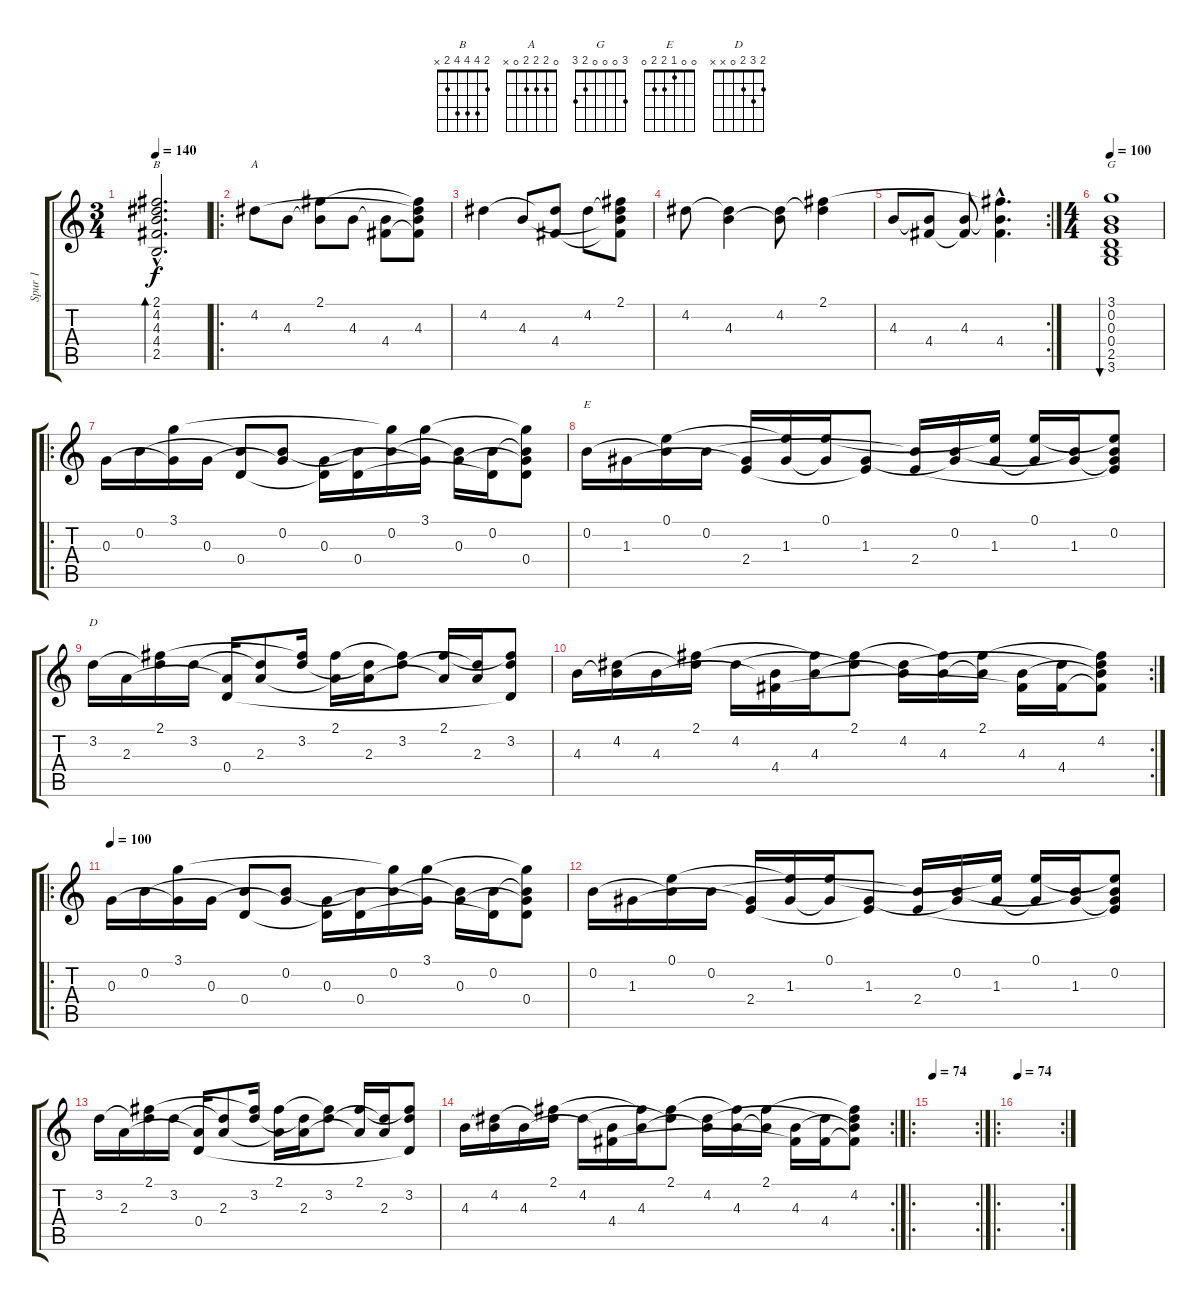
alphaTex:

\track ("Spur 1" "Spur 1") {instrument acousticguitarnylon}
\staff {score tabs}
\tuning (E4 B3 G3 D3 A2 E2) {hide}
\chord ("B" 2 4 4 4 2 x)
\chord ("A" 0 2 2 2 0 x)
\chord ("G" 3 0 0 0 2 3)
\chord ("E" 0 0 1 2 2 0)
\chord ("D" 2 3 2 0 x x)
\ts (3 4)
\tempo 140
\clef g2
\ks c
(2.1{hac} 4.2{hac} 4.3{hac} 4.4{hac} 2.5{hac}).2{d bd 240 ch "B" dy f} |
\ro
4.2.8{ch "A"} 4.3.8 (2.1 4.3{t}).8 4.3.8 (4.3{t} 4.4).8 (2.1{t} 4.2{t} 4.3 4.4{t}).8 |
4.2.4 4.3.8 (4.2{t} 4.4).8 4.2.8 (2.1 4.2{t} 4.3{t} 4.4{t}).8 |
4.2.8 (4.2{t} 4.3).4 (4.2 4.3{t}).8 (2.1 4.2{t}).4 |
\rc 2
4.3.8 (4.3{t} 4.4).8 (4.3 4.4{t}).8 (2.1{hac t} 4.3{hac t} 4.4{hac}).4{d} |
\ts (4 4)
\tempo 100
(3.1 0.2 0.3 0.4 2.5 3.6).1{bu 480 ch "G" instrument acousticguitarsteel} |
\ro
0.3.16 0.2.16 (3.1 0.3{t}).16 0.3.16 (0.2{t} 0.4).8 (0.2 0.3{t}).8 (0.3 0.4{t}).16 (0.2{t} 0.4).16 (3.1{t} 0.2).16 (3.1 0.3{t}).16 (0.2{t} 0.3).16 (0.2 0.4{t}).16 (3.1{t} 0.2{t} 0.3{t} 0.4).8 |
0.2.16{ch "E"} 1.3.16 (0.1 0.2{t}).16 0.2.16 (1.3{t} 2.4).16 (0.1{t} 1.3).16 (0.1 1.3{t}).16 (1.3 2.4{t}).8 (0.2{t} 2.4).16 (0.2 1.3{t}).16 (0.1{t} 1.3).16 (0.1 1.3{t}).16 (0.2{t} 1.3).16 (0.1{t} 0.2 1.3{t} 2.4{t}).8 |
3.2.16{ch "D"} 2.3.16 (2.1 3.2{t}).16 3.2.16 (2.3{t} 0.4).16 (3.2{t} 2.3).8 (2.1{t} 3.2).16 (2.1 2.3{t}).16 (3.2{t} 2.3).16 (2.1{t} 3.2).8 (2.1 2.3{t}).16 (3.2{t} 2.3).16 (2.1{t} 3.2 0.4{t}).8 |
\rc 2
4.3.16 (4.2 4.3{t}).16 4.3.16 (2.1 4.2{t}).16 4.2.16 (4.3{t} 4.4).16 (2.1{t} 4.3).16 (2.1 4.2{t}).8 (4.2 4.3{t}).16 (2.1{t} 4.3).16 (2.1 4.3{t}).16 (4.3 4.4{t}).16 (4.2{t} 4.4).16 (2.1{t} 4.2 4.3{t} 4.4{t}).8 |
\ro
\tempo 100
0.3.16{instrument acousticguitarsteel} 0.2.16 (3.1 0.3{t}).16 0.3.16 (0.2{t} 0.4).8 (0.2 0.3{t}).8 (0.3 0.4{t}).16 (0.2{t} 0.4).16 (3.1{t} 0.2).16 (3.1 0.3{t}).16 (0.2{t} 0.3).16 (0.2 0.4{t}).16 (3.1{t} 0.2{t} 0.3{t} 0.4).8 |
0.2.16 1.3.16 (0.1 0.2{t}).16 0.2.16 (1.3{t} 2.4).16 (0.1{t} 1.3).16 (0.1 1.3{t}).16 (1.3 2.4{t}).8 (0.2{t} 2.4).16 (0.2 1.3{t}).16 (0.1{t} 1.3).16 (0.1 1.3{t}).16 (0.2{t} 1.3).16 (0.1{t} 0.2 1.3{t} 2.4{t}).8 |
3.2.16 2.3.16 (2.1 3.2{t}).16 3.2.16 (2.3{t} 0.4).16 (3.2{t} 2.3).8 (2.1{t} 3.2).16 (2.1 2.3{t}).16 (3.2{t} 2.3).16 (2.1{t} 3.2).8 (2.1 2.3{t}).16 (3.2{t} 2.3).16 (2.1{t} 3.2 0.4{t}).8 |
\rc 2
4.3.16 (4.2 4.3{t}).16 4.3.16 (2.1 4.2{t}).16 4.2.16 (4.3{t} 4.4).16 (2.1{t} 4.3).16 (2.1 4.2{t}).8 (4.2 4.3{t}).16 (2.1{t} 4.3).16 (2.1 4.3{t}).16 (4.3 4.4{t}).16 (4.2{t} 4.4).16 (2.1{t} 4.2 4.3{t} 4.4{t}).8 |
\ro
\rc 2
\tempo 74
|
\ro
\rc 2
\tempo 74
